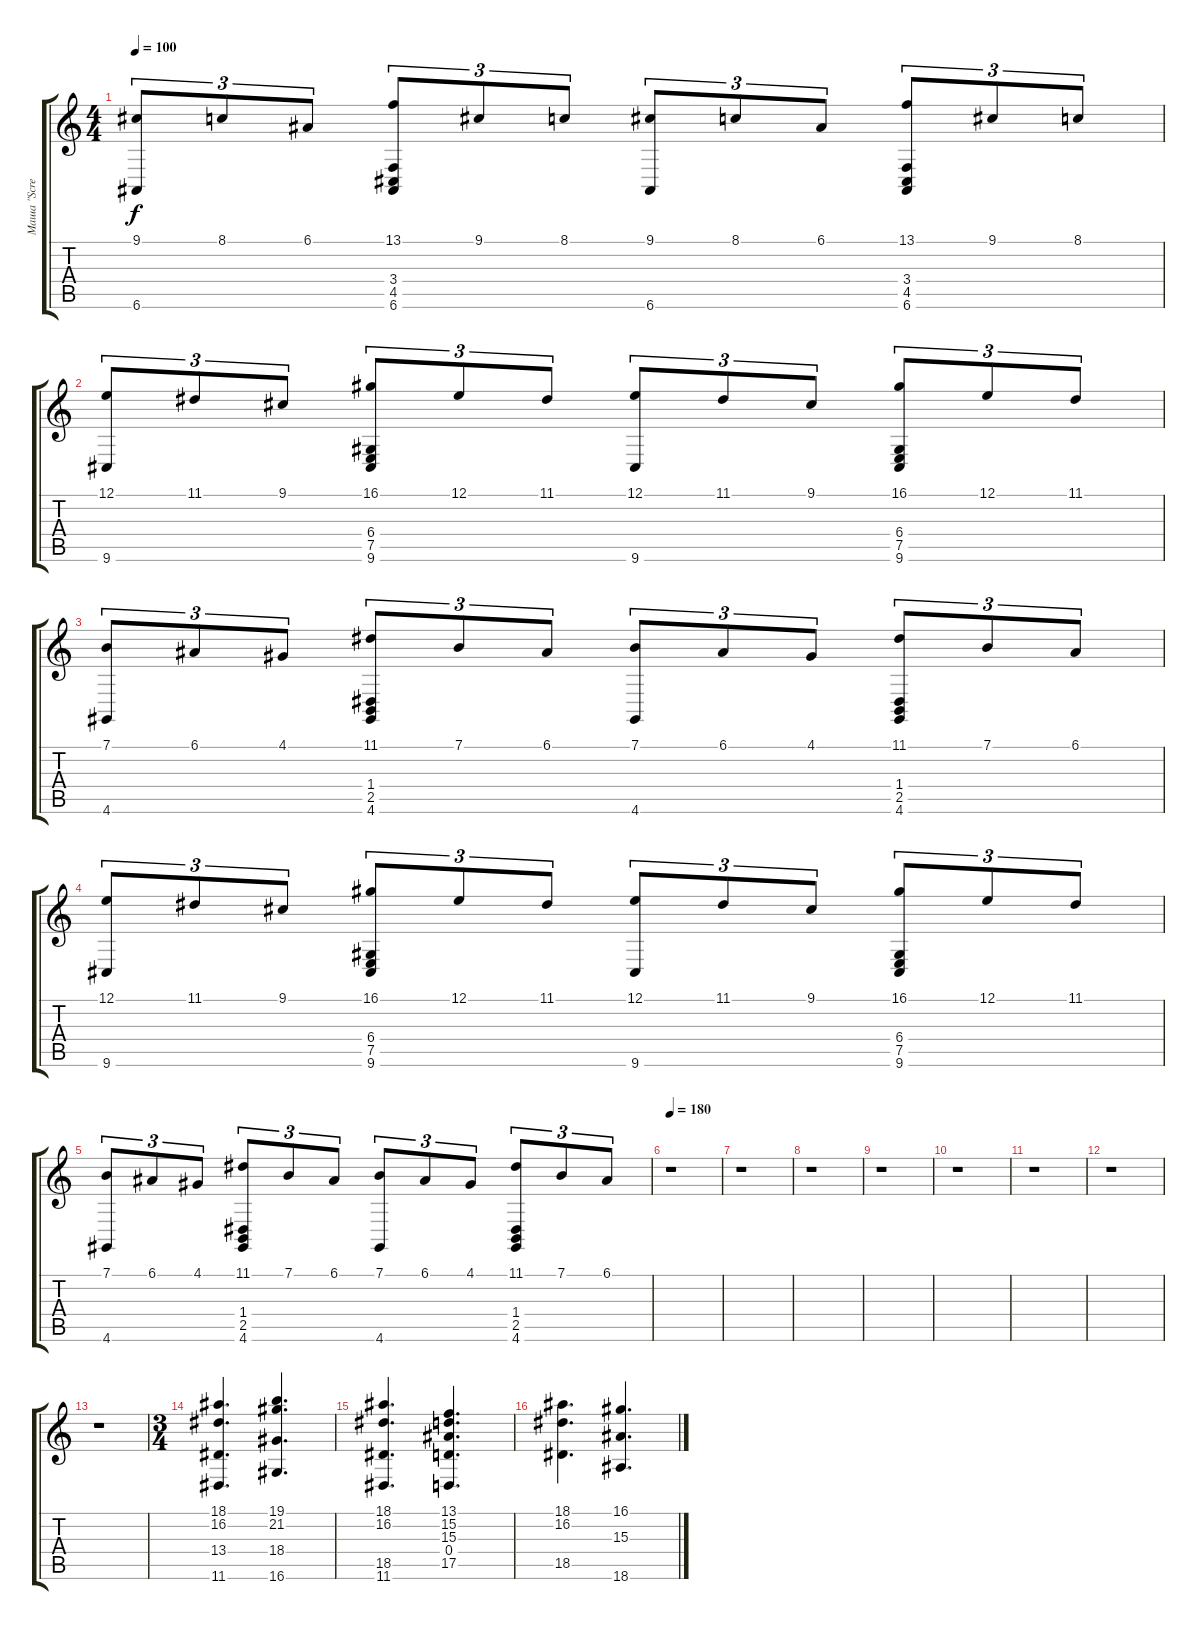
\track ("Маша \"Scream\"" "Маша \"Scre") {instrument stringensemble1}
\staff {score tabs}
\tuning (E4 B3 G3 D3 A2 E2) {hide}
\ts (4 4)
\tempo 100
\clef g2
\ks c
(9.1 6.6).8{tu (3 2) dy f} 8.1.8{tu (3 2)} 6.1.8{tu (3 2)} (13.1 3.4 4.5 6.6).8{tu (3 2)} 9.1.8{tu (3 2)} 8.1.8{tu (3 2)} (9.1 6.6).8{tu (3 2)} 8.1.8{tu (3 2)} 6.1.8{tu (3 2)} (13.1 3.4 4.5 6.6).8{tu (3 2)} 9.1.8{tu (3 2)} 8.1.8{tu (3 2)} |
(12.1 9.6).8{tu (3 2)} 11.1.8{tu (3 2)} 9.1.8{tu (3 2)} (16.1 6.4 7.5 9.6).8{tu (3 2)} 12.1.8{tu (3 2)} 11.1.8{tu (3 2)} (12.1 9.6).8{tu (3 2)} 11.1.8{tu (3 2)} 9.1.8{tu (3 2)} (16.1 6.4 7.5 9.6).8{tu (3 2)} 12.1.8{tu (3 2)} 11.1.8{tu (3 2)} |
(7.1 4.6).8{tu (3 2)} 6.1.8{tu (3 2)} 4.1.8{tu (3 2)} (11.1 1.4 2.5 4.6).8{tu (3 2)} 7.1.8{tu (3 2)} 6.1.8{tu (3 2)} (7.1 4.6).8{tu (3 2)} 6.1.8{tu (3 2)} 4.1.8{tu (3 2)} (11.1 1.4 2.5 4.6).8{tu (3 2)} 7.1.8{tu (3 2)} 6.1.8{tu (3 2)} |
(12.1 9.6).8{tu (3 2)} 11.1.8{tu (3 2)} 9.1.8{tu (3 2)} (16.1 6.4 7.5 9.6).8{tu (3 2)} 12.1.8{tu (3 2)} 11.1.8{tu (3 2)} (12.1 9.6).8{tu (3 2)} 11.1.8{tu (3 2)} 9.1.8{tu (3 2)} (16.1 6.4 7.5 9.6).8{tu (3 2)} 12.1.8{tu (3 2)} 11.1.8{tu (3 2)} |
(7.1 4.6).8{tu (3 2)} 6.1.8{tu (3 2)} 4.1.8{tu (3 2)} (11.1 1.4 2.5 4.6).8{tu (3 2)} 7.1.8{tu (3 2)} 6.1.8{tu (3 2)} (7.1 4.6).8{tu (3 2)} 6.1.8{tu (3 2)} 4.1.8{tu (3 2)} (11.1 1.4 2.5 4.6).8{tu (3 2)} 7.1.8{tu (3 2)} 6.1.8{tu (3 2)} |
\tempo 180
r.1 |
r.1 |
r.1 |
r.1 |
r.1 |
r.1 |
r.1 |
r.1 |
\ts (3 4)
(18.1 16.2 13.4 11.6).4{d} (19.1 21.2 18.4 16.6).4{d} |
(18.1 16.2 18.5 11.6).4{d} (13.1 15.2 15.3 0.4 17.5).4{d} |
(18.1 16.2 18.5).4{d} (16.1 15.3 18.6).4{d}
